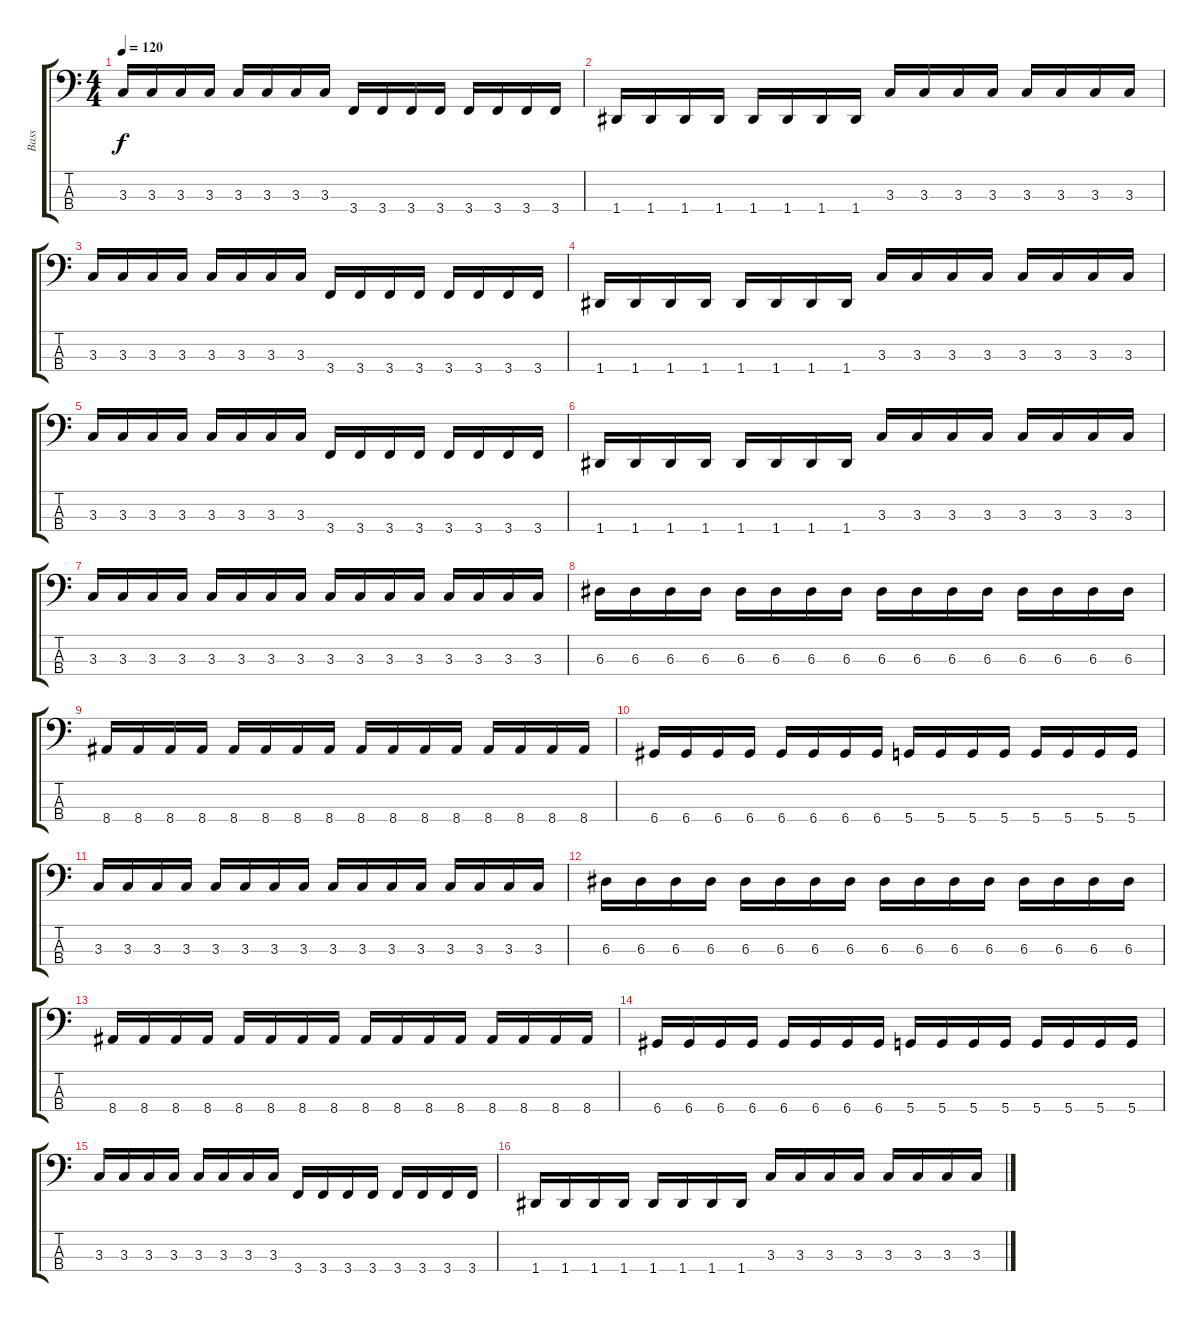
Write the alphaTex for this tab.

\track ("Bass" "Bass") {instrument electricbasspick}
\staff {score tabs}
\tuning (G2 D2 A1 D1) {hide}
\ts (4 4)
\tempo 120
\clef f4
\ks c
3.3.16{dy f} 3.3.16 3.3.16 3.3.16 3.3.16 3.3.16 3.3.16 3.3.16 3.4.16 3.4.16 3.4.16 3.4.16 3.4.16 3.4.16 3.4.16 3.4.16 |
1.4.16 1.4.16 1.4.16 1.4.16 1.4.16 1.4.16 1.4.16 1.4.16 3.3.16 3.3.16 3.3.16 3.3.16 3.3.16 3.3.16 3.3.16 3.3.16 |
3.3.16 3.3.16 3.3.16 3.3.16 3.3.16 3.3.16 3.3.16 3.3.16 3.4.16 3.4.16 3.4.16 3.4.16 3.4.16 3.4.16 3.4.16 3.4.16 |
1.4.16 1.4.16 1.4.16 1.4.16 1.4.16 1.4.16 1.4.16 1.4.16 3.3.16 3.3.16 3.3.16 3.3.16 3.3.16 3.3.16 3.3.16 3.3.16 |
3.3.16 3.3.16 3.3.16 3.3.16 3.3.16 3.3.16 3.3.16 3.3.16 3.4.16 3.4.16 3.4.16 3.4.16 3.4.16 3.4.16 3.4.16 3.4.16 |
1.4.16 1.4.16 1.4.16 1.4.16 1.4.16 1.4.16 1.4.16 1.4.16 3.3.16 3.3.16 3.3.16 3.3.16 3.3.16 3.3.16 3.3.16 3.3.16 |
3.3.16 3.3.16 3.3.16 3.3.16 3.3.16 3.3.16 3.3.16 3.3.16 3.3.16 3.3.16 3.3.16 3.3.16 3.3.16 3.3.16 3.3.16 3.3.16 |
6.3.16 6.3.16 6.3.16 6.3.16 6.3.16 6.3.16 6.3.16 6.3.16 6.3.16 6.3.16 6.3.16 6.3.16 6.3.16 6.3.16 6.3.16 6.3.16 |
8.4.16 8.4.16 8.4.16 8.4.16 8.4.16 8.4.16 8.4.16 8.4.16 8.4.16 8.4.16 8.4.16 8.4.16 8.4.16 8.4.16 8.4.16 8.4.16 |
6.4.16 6.4.16 6.4.16 6.4.16 6.4.16 6.4.16 6.4.16 6.4.16 5.4.16 5.4.16 5.4.16 5.4.16 5.4.16 5.4.16 5.4.16 5.4.16 |
3.3.16 3.3.16 3.3.16 3.3.16 3.3.16 3.3.16 3.3.16 3.3.16 3.3.16 3.3.16 3.3.16 3.3.16 3.3.16 3.3.16 3.3.16 3.3.16 |
6.3.16 6.3.16 6.3.16 6.3.16 6.3.16 6.3.16 6.3.16 6.3.16 6.3.16 6.3.16 6.3.16 6.3.16 6.3.16 6.3.16 6.3.16 6.3.16 |
8.4.16 8.4.16 8.4.16 8.4.16 8.4.16 8.4.16 8.4.16 8.4.16 8.4.16 8.4.16 8.4.16 8.4.16 8.4.16 8.4.16 8.4.16 8.4.16 |
6.4.16 6.4.16 6.4.16 6.4.16 6.4.16 6.4.16 6.4.16 6.4.16 5.4.16 5.4.16 5.4.16 5.4.16 5.4.16 5.4.16 5.4.16 5.4.16 |
3.3.16 3.3.16 3.3.16 3.3.16 3.3.16 3.3.16 3.3.16 3.3.16 3.4.16 3.4.16 3.4.16 3.4.16 3.4.16 3.4.16 3.4.16 3.4.16 |
1.4.16 1.4.16 1.4.16 1.4.16 1.4.16 1.4.16 1.4.16 1.4.16 3.3.16 3.3.16 3.3.16 3.3.16 3.3.16 3.3.16 3.3.16 3.3.16
